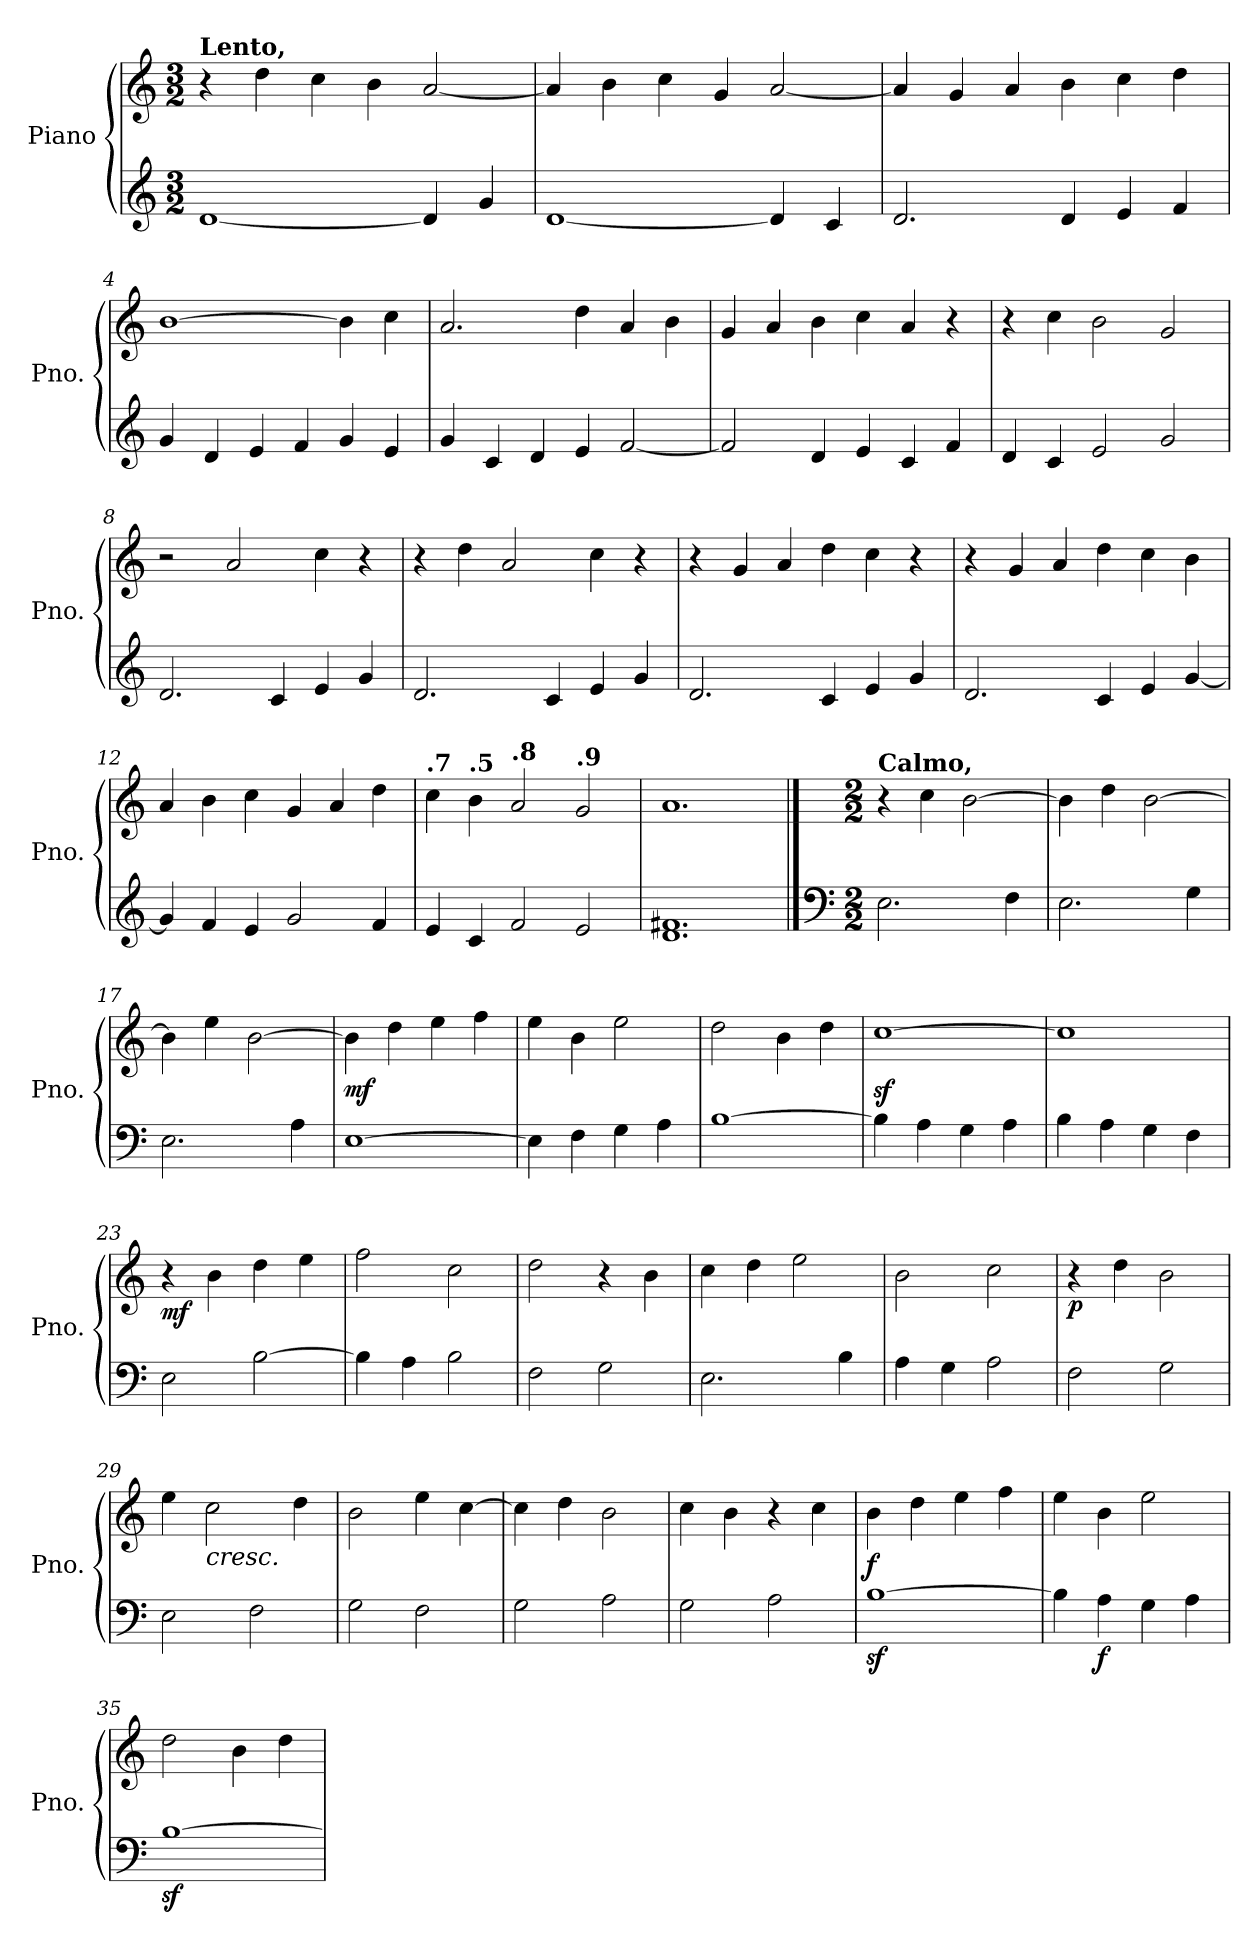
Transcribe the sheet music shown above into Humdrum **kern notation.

**kern	**kern	**dynam
*part1	*part1	*part1
*staff2	*staff1	*staff1/2
*I"Piano	*	*
*I'Pno.	*	*
*clefG2	*clefG2	*
*k[]	*k[]	*
*M3/2	*M3/2	*
*MM104	*MM104	*
=1	=1	=1
!	!LO:TX:a:B:t=Lento,	!
!	!	!LO:DY:b
[1d	4r	other-dynamics
.	4dd\	.
.	4cc\	.
.	4b\	.
4d/]	[2a/	.
4g/	.	.
=2	=2	=2
[1d	4a/]	.
.	4b\	.
.	4cc\	.
.	4g/	.
4d/]	[2a/	.
4c/	.	.
=3	=3	=3
2.d/	4a/]	.
.	4g/	.
.	4a/	.
4d/	4b\	.
4e/	4cc\	.
4f/	4dd\	.
!!LO:LB:g=z
=4	=4	=4
4g/	[1b	.
4d/	.	.
4e/	.	.
4f/	.	.
4g/	4b\]	.
4e/	4cc\	.
=5	=5	=5
4g/	2.a/	.
4c/	.	.
4d/	.	.
4e/	4dd\	.
[2f/	4a/	.
.	4b\	.
=6	=6	=6
2f/]	4g/	.
.	4a/	.
4d/	4b\	.
4e/	4cc\	.
4c/	4a/	.
4f/	4r	.
!!LO:LB:g=z
=7	=7	=7
4d/	4r	.
4c/	4cc\	.
2e/	2b\	.
2g/	2g/	.
=8	=8	=8
2.d/	2r	.
.	2a/	.
4c/	.	.
4e/	4cc\	.
4g/	4r	.
=9	=9	=9
2.d/	4r	.
.	4dd\	.
.	2a/	.
4c/	.	.
4e/	4cc\	.
4g/	4r	.
=10	=10	=10
2.d/	4r	.
.	4g/	.
.	4a/	.
4c/	4dd\	.
4e/	4cc\	.
4g/	4r	.
!!LO:LB:g=z
=11	=11	=11
2.d/	4r	.
.	4g/	.
.	4a/	.
4c/	4dd\	.
4e/	4cc\	.
[4g/	4b\	.
=12	=12	=12
4g/]	4a/	.
4f/	4b\	.
4e/	4cc\	.
2g/	4g/	.
.	4a/	.
*	*MM104	*
4f/	4dd\	.
=13	=13	=13
*	*MM103	*
!	!LO:TX:a:B:t=.7	!
4e/	4cc\	.
*	*MM102	*
!	!LO:TX:a:B:t=.5	!
4c/	4b\	.
*	*MM99	*
!	!LO:TX:a:B:t=.8	!
2f/	2a/	.
*	*MM88	*
!	!LO:TX:a:B:t=.9	!
2e/	2g/	.
=14	=14	=14
*	*MM69	*
1.d 1.f#X	1.a	.
!!LO:PB:g=z
==15	==15	==15
*clefF4	*	*
*M2/2	*M2/2	*
*	*MM160	*
!	!LO:TX:a:B:t=Calmo,	!
!	!	!LO:DY:b
2.E\	4r	other-dynamics
.	4cc\	.
.	[2b\	.
4F\	.	.
=16	=16	=16
2.E\	4b\]	.
.	4dd\	.
.	[2b\	.
4G\	.	.
=17	=17	=17
2.E\	4b\]	.
.	4ee\	.
.	[2b\	.
4A\	.	.
=18	=18	=18
!	!	!LO:DY:b
[1E	4b\]	mf
.	4dd\	.
.	4ee\	.
.	4ff\	.
=19	=19	=19
4E\]	4ee\	.
4F\	4b\	.
4G\	2ee\	.
4A\	.	.
=20	=20	=20
[1B	2dd\	.
.	4b\	.
.	4dd\	.
!!LO:LB:g=z
=21	=21	=21
4B\]	[1ccz>	.
4A\	.	.
4G\	.	.
4A\	.	.
=22	=22	=22
4B\	1cc]	.
4A\	.	.
4G\	.	.
4F\	.	.
=23	=23	=23
!	!	!LO:DY:b
2E\	4r	mf
.	4b\	.
[2B\	4dd\	.
.	4ee\	.
=24	=24	=24
4B\]	2ff\	.
4A\	.	.
2B\	2cc\	.
=25	=25	=25
2F\	2dd\	.
2G\	4r	.
.	4b\	.
=26	=26	=26
2.E\	4cc\	.
.	4dd\	.
.	2ee\	.
4B\	.	.
!!LO:LB:g=z
=27	=27	=27
4A\	2b\	.
4G\	.	.
2A\	2cc\	.
=28	=28	=28
!	!	!LO:DY:b
2F\	4r	p
.	4dd\	.
2G\	2b\	.
=29	=29	=29
2E\	4ee\	.
!	!LO:TX:b:i:t=cresc.	!
.	2cc\	.
2F\	.	.
.	4dd\	.
=30	=30	=30
2G\	2b\	.
2F\	4ee\	.
.	[4cc\	.
=31	=31	=31
2G\	4cc\]	.
.	4dd\	.
2A\	2b\	.
=32	=32	=32
2G\	4cc\	.
.	4b\	.
2A\	4r	.
.	4cc\	.
!!LO:LB:g=z
=33	=33	=33
!	!	!LO:DY:b
[1Bz<	4b\	f
.	4dd\	.
.	4ee\	.
.	4ff\	.
=34	=34	=34
4B\]	4ee\	.
!	!	!LO:DY:b=2
4A\	4b\	f
4G\	2ee\	.
4A\	.	.
=35	=35	=35
[1Bz<	2dd\	.
.	4b\	.
.	4dd\	.
=	=	=
*-	*-	*-
